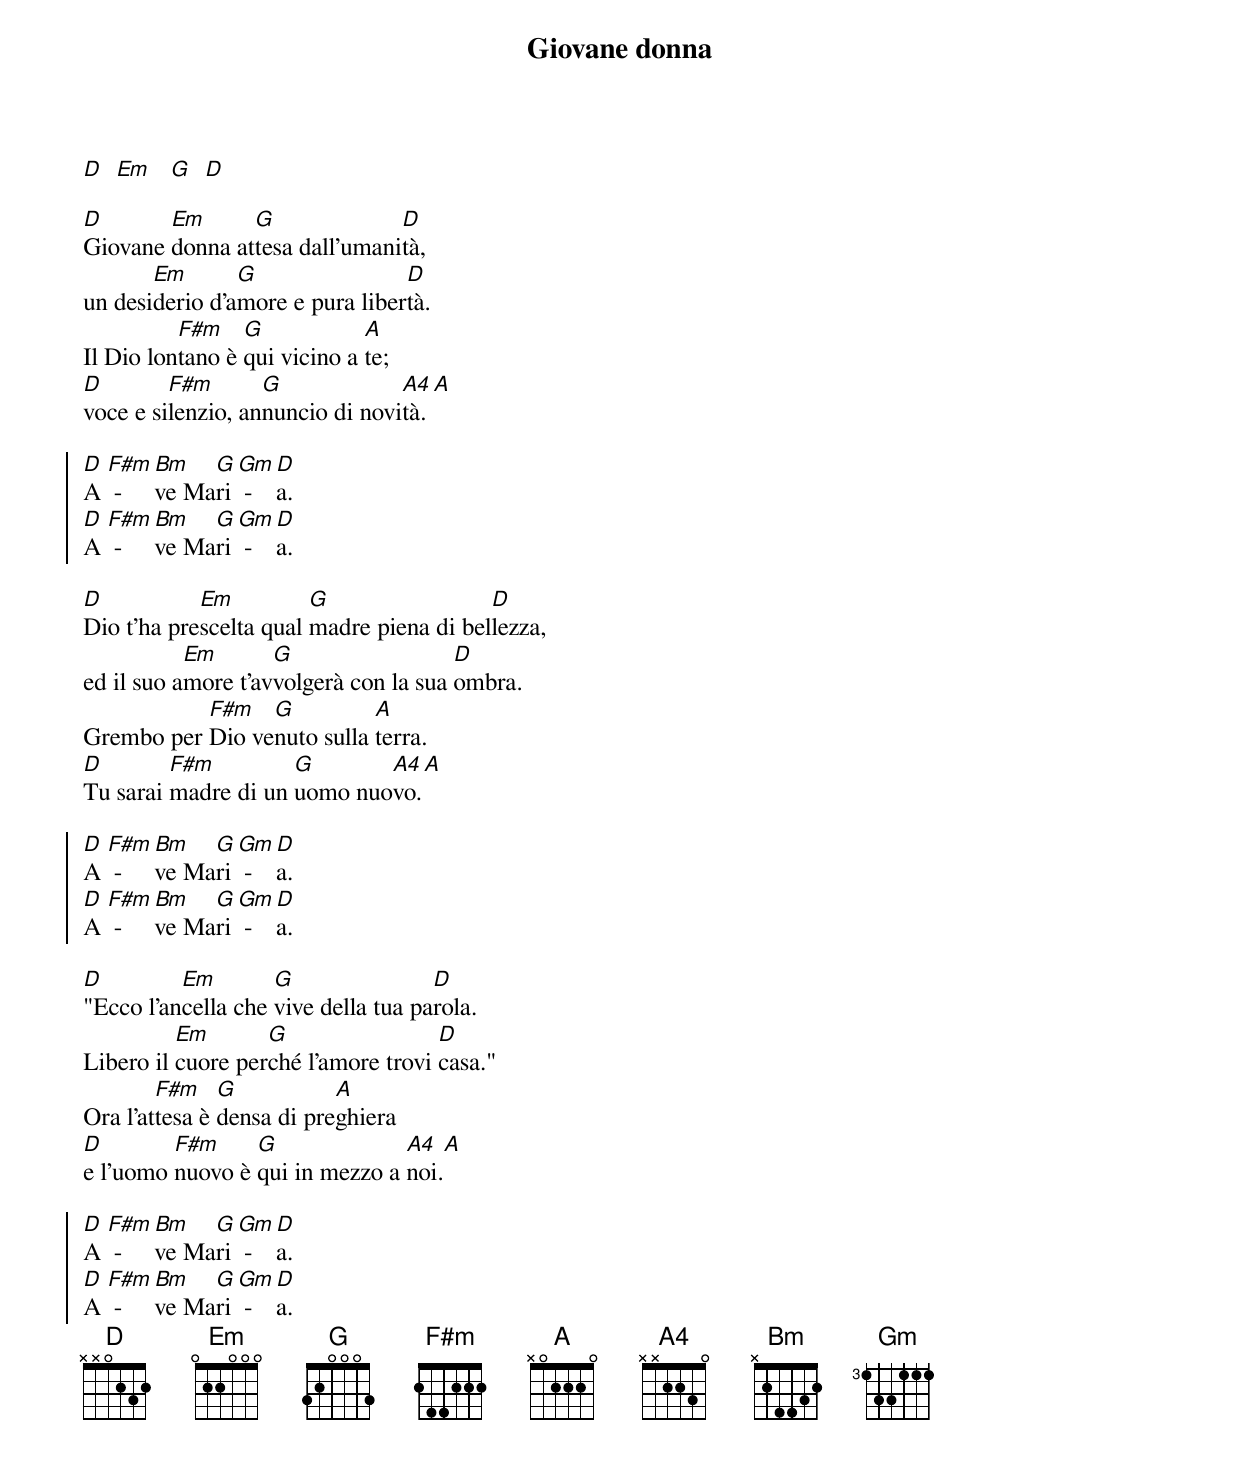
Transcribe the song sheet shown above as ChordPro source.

{title: Giovane donna}
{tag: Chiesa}

[D]  [Em]   [G]  [D]

[D]Giovane [Em]donna at[G]tesa dall'umani[D]tà,
un desi[Em]derio d'a[G]more e pura liber[D]tà.
Il Dio lon[F#m]tano è [G]qui vicino a [A]te;
[D]voce e si[F#m]lenzio, an[G]nuncio di novi[A4]tà.[A]

{start_of_chorus}
[D]A [F#m] - [Bm]ve Ma[G]ri[Gm] - [D]a.
[D]A [F#m] - [Bm]ve Ma[G]ri[Gm] - [D]a.
{end_of_chorus}

[D]Dio t'ha pre[Em]scelta qual [G]madre piena di bel[D]lezza,
ed il suo a[Em]more t'av[G]volgerà con la sua [D]ombra.
Grembo per [F#m]Dio ve[G]nuto sulla [A]terra.
[D]Tu sarai [F#m]madre di un [G]uomo nuo[A4]vo.[A]

{start_of_chorus}
[D]A [F#m] - [Bm]ve Ma[G]ri[Gm] - [D]a.
[D]A [F#m] - [Bm]ve Ma[G]ri[Gm] - [D]a.
{end_of_chorus}

[D]"Ecco l'an[Em]cella che [G]vive della tua pa[D]rola.
Libero il [Em]cuore per[G]ché l'amore trovi [D]casa."
Ora l'at[F#m]tesa è [G]densa di pre[A]ghiera
[D]e l'uomo [F#m]nuovo è [G]qui in mezzo a [A4]noi.[A]

{start_of_chorus}
[D]A [F#m] - [Bm]ve Ma[G]ri[Gm] - [D]a.
[D]A [F#m] - [Bm]ve Ma[G]ri[Gm] - [D]a.
{end_of_chorus}
